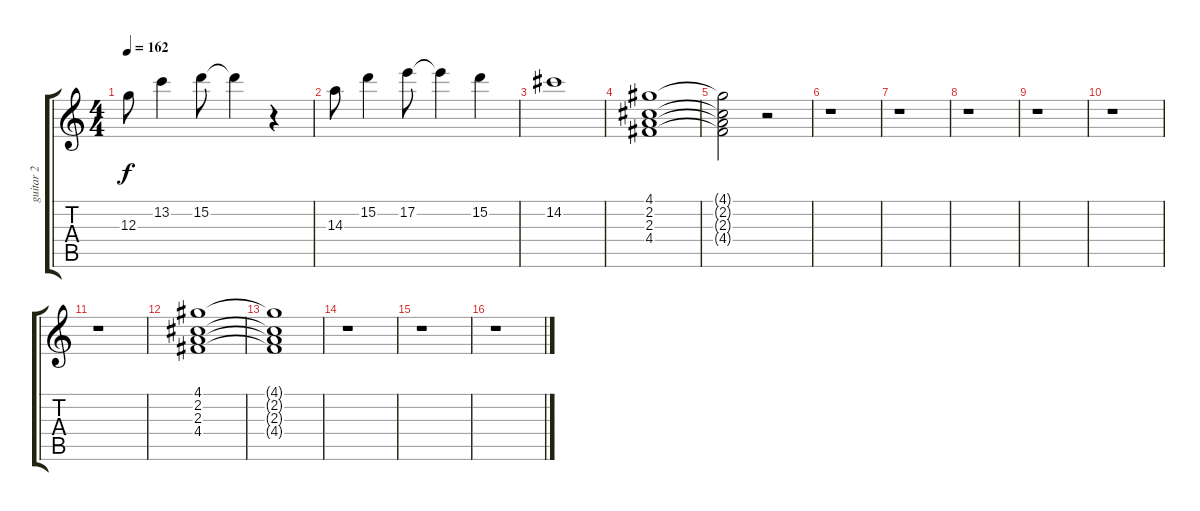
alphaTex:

\track ("guitar 2" "guitar 2") {instrument overdrivenguitar}
\staff {score tabs}
\tuning (E4 B3 G3 D3 A2 E2) {hide}
\ts (4 4)
\tempo 162
\clef g2
\ks c
12.3.8{dy f} 13.2.4 15.2.8 15.2{t}.4 r.4 |
14.3.8 15.2.4 17.2.8 17.2{t}.4 15.2.4 |
14.2.1 |
(4.1 2.2 2.3 4.4).1 |
(4.1{t} 2.2{t} 2.3{t} 4.4{t}).2 r.2 |
r.1 |
r.1 |
r.1 |
r.1 |
r.1 |
r.1 |
(4.1 2.2 2.3 4.4).1 |
(4.1{t} 2.2{t} 2.3{t} 4.4{t}).1 |
r.1 |
r.1 |
r.1
